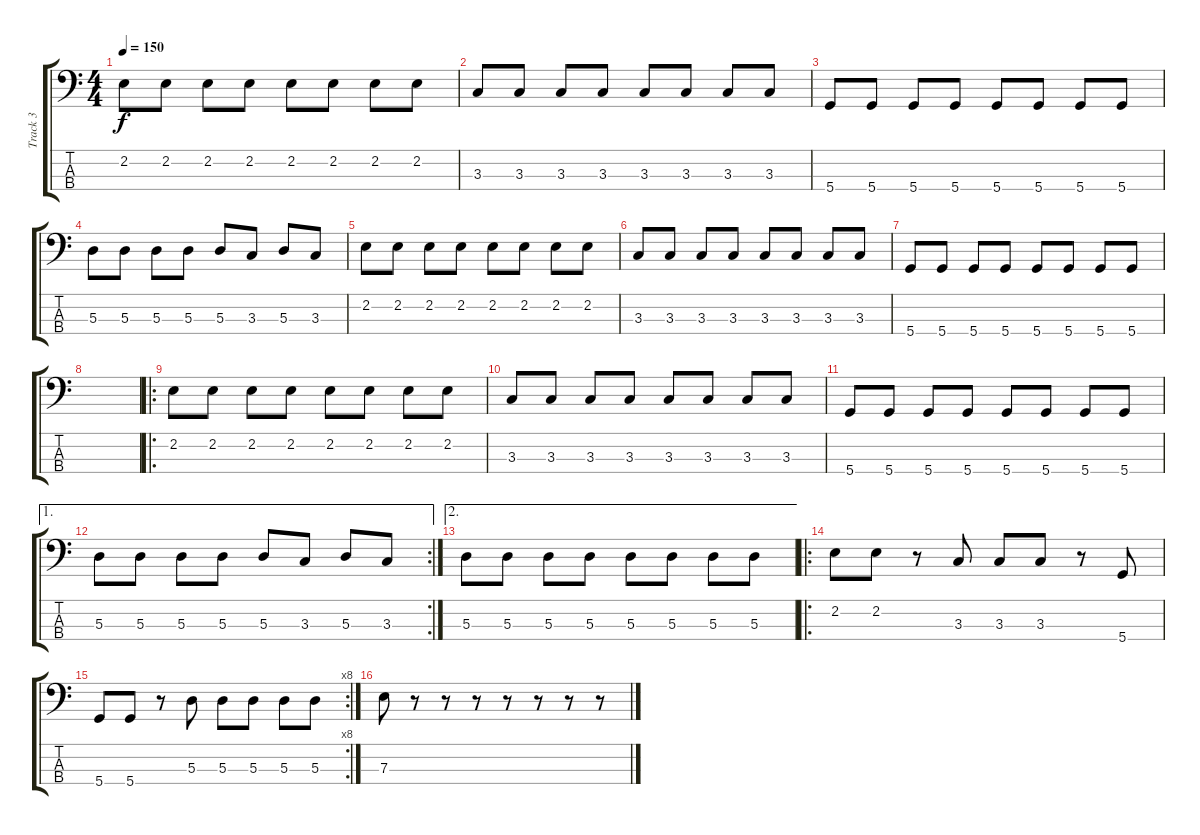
\track ("Track 3" "Track 3") {instrument electricbassfinger}
\staff {score tabs}
\tuning (G2 D2 A1 D1) {hide}
\ts (4 4)
\tempo 150
\clef f4
\ks c
2.2.8{dy f} 2.2.8 2.2.8 2.2.8 2.2.8 2.2.8 2.2.8 2.2.8 |
3.3.8 3.3.8 3.3.8 3.3.8 3.3.8 3.3.8 3.3.8 3.3.8 |
5.4.8 5.4.8 5.4.8 5.4.8 5.4.8 5.4.8 5.4.8 5.4.8 |
5.3.8 5.3.8 5.3.8 5.3.8 5.3.8 3.3.8 5.3.8 3.3.8 |
2.2.8 2.2.8 2.2.8 2.2.8 2.2.8 2.2.8 2.2.8 2.2.8 |
3.3.8 3.3.8 3.3.8 3.3.8 3.3.8 3.3.8 3.3.8 3.3.8 |
5.4.8 5.4.8 5.4.8 5.4.8 5.4.8 5.4.8 5.4.8 5.4.8 |
|
\ro
2.2.8 2.2.8 2.2.8 2.2.8 2.2.8 2.2.8 2.2.8 2.2.8 |
3.3.8 3.3.8 3.3.8 3.3.8 3.3.8 3.3.8 3.3.8 3.3.8 |
5.4.8 5.4.8 5.4.8 5.4.8 5.4.8 5.4.8 5.4.8 5.4.8 |
\ae 1
\rc 2
5.3.8 5.3.8 5.3.8 5.3.8 5.3.8 3.3.8 5.3.8 3.3.8 |
\ae 2
5.3.8 5.3.8 5.3.8 5.3.8 5.3.8 5.3.8 5.3.8 5.3.8 |
\ro
2.2.8 2.2.8 r.8 3.3.8 3.3.8 3.3.8 r.8 5.4.8 |
\rc 8
5.4.8 5.4.8 r.8 5.3.8 5.3.8 5.3.8 5.3.8 5.3.8 |
7.3.8 r.8 r.8 r.8 r.8 r.8 r.8 r.8
